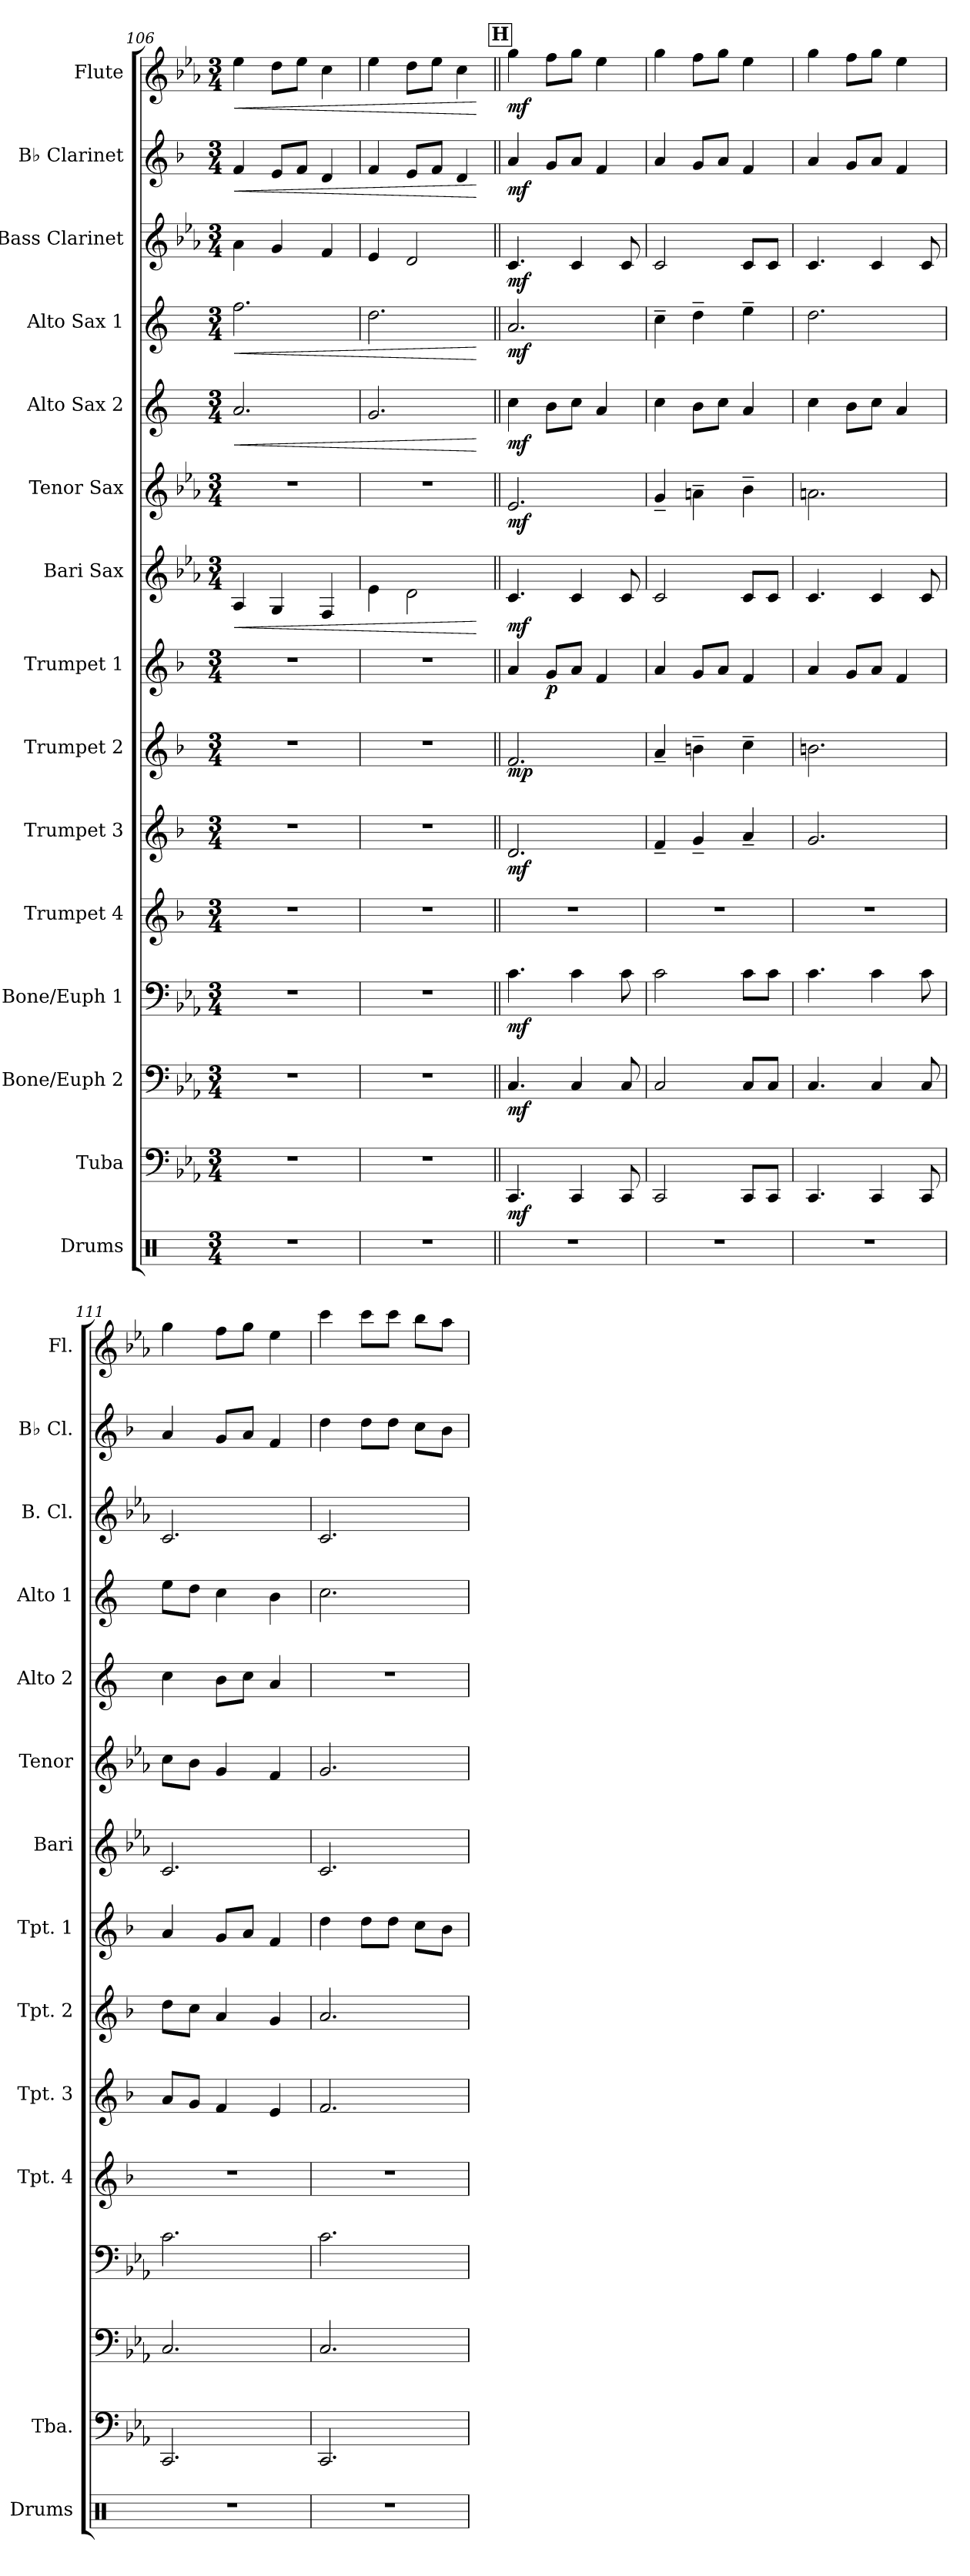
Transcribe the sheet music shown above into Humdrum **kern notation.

**kern	**kern	**dynam	**kern	**dynam	**kern	**dynam	**kern	**kern	**dynam	**kern	**dynam	**kern	**dynam	**kern	**dynam	**kern	**dynam	**kern	**dynam	**kern	**dynam	**kern	**dynam	**kern	**dynam	**kern	**dynam
*part15	*part14	*part14	*part13	*part13	*part12	*part12	*part11	*part10	*part10	*part9	*part9	*part8	*part8	*part7	*part7	*part6	*part6	*part5	*part5	*part4	*part4	*part3	*part3	*part2	*part2	*part1	*part1
*staff15	*staff14	*staff14	*staff13	*staff13	*staff12	*staff12	*staff11	*staff10	*staff10	*staff9	*staff9	*staff8	*staff8	*staff7	*staff7	*staff6	*staff6	*staff5	*staff5	*staff4	*staff4	*staff3	*staff3	*staff2	*staff2	*staff1	*staff1
*I"Drums	*I"Tuba	*	*I"Bone/Euph 2	*	*I"Bone/Euph 1	*	*I"Trumpet 4	*I"Trumpet 3	*	*I"Trumpet 2	*	*I"Trumpet 1	*	*I"Bari Sax	*	*I"Tenor Sax	*	*I"Alto Sax 2	*	*I"Alto Sax 1	*	*I"Bass Clarinet	*	*I"B♭ Clarinet	*	*I"Flute	*
*I'Drums	*I'Tba.	*	*	*	*	*	*I'Tpt. 4	*I'Tpt. 3	*	*I'Tpt. 2	*	*I'Tpt. 1	*	*I'Bari	*	*I'Tenor	*	*I'Alto 2	*	*I'Alto 1	*	*I'B. Cl.	*	*I'B♭ Cl.	*	*I'Fl.	*
*clefX	*clefF4	*	*clefF4	*	*clefF4	*	*clefG2	*clefG2	*	*clefG2	*	*clefG2	*	*clefG2	*	*clefG2	*	*clefG2	*	*clefG2	*	*clefG2	*	*clefG2	*	*clefG2	*
*	*	*	*	*	*	*	*ITrd1c2	*ITrd1c2	*	*ITrd1c2	*	*ITrd1c2	*	*ITrd12c21	*	*ITrd8c14	*	*ITrd5c9	*	*ITrd5c9	*	*ITrd8c14	*	*ITrd1c2	*	*	*
*k[]	*k[b-e-a-]	*	*k[b-e-a-]	*	*k[b-e-a-]	*	*k[b-e-a-]	*k[b-e-a-]	*	*k[b-e-a-]	*	*k[b-e-a-]	*	*k[b-e-a-]	*	*k[b-e-a-]	*	*k[b-e-a-]	*	*k[b-e-a-]	*	*k[b-e-a-]	*	*k[b-e-a-]	*	*k[b-e-a-]	*
*M3/4	*M3/4	*	*M3/4	*	*M3/4	*	*M3/4	*M3/4	*	*M3/4	*	*M3/4	*	*M3/4	*	*M3/4	*	*M3/4	*	*M3/4	*	*M3/4	*	*M3/4	*	*M3/4	*
=106	=106	=106	=106	=106	=106	=106	=106	=106	=106	=106	=106	=106	=106	=106	=106	=106	=106	=106	=106	=106	=106	=106	=106	=106	=106	=106	=106
!	!	!	!	!	!	!	!	!	!	!	!	!	!	!	!LO:HP:b	!	!	!	!LO:HP:b	!	!LO:HP:b	!	!	!	!LO:HP:b	!	!LO:HP:b
2.r	2.r	.	2.r	.	2.r	.	2.r	2.r	.	2.r	.	2.r	.	4AA-/	<	2.r	.	2.c/	<	2.a-\	<	4A-\	.	4e-/	<	4ee-\	<
.	.	.	.	.	.	.	.	.	.	.	.	.	.	4GG/	.	.	.	.	.	.	.	4G/	.	8d/L	.	8dd\L	.
.	.	.	.	.	.	.	.	.	.	.	.	.	.	.	.	.	.	.	.	.	.	.	.	8e-/J	.	8ee-\J	.
.	.	.	.	.	.	.	.	.	.	.	.	.	.	4FF/	.	.	.	.	.	.	.	4F/	.	4c/	.	4cc\	.
=107	=107	=107	=107	=107	=107	=107	=107	=107	=107	=107	=107	=107	=107	=107	=107	=107	=107	=107	=107	=107	=107	=107	=107	=107	=107	=107	=107
2.r	2.r	.	2.r	.	2.r	.	2.r	2.r	.	2.r	.	2.r	.	4E-\	.	2.r	.	2.B-/	.	2.f\	.	4E-/	.	4e-/	.	4ee-\	.
.	.	.	.	.	.	.	.	.	.	.	.	.	.	2D\	.	.	.	.	.	.	.	2D/	.	8d/L	.	8dd\L	.
.	.	.	.	.	.	.	.	.	.	.	.	.	.	.	.	.	.	.	.	.	.	.	.	8e-/J	.	8ee-\J	.
.	.	.	.	.	.	.	.	.	.	.	.	.	.	.	.	.	.	.	.	.	.	.	.	4c/	.	4cc\	.
.	.	.	.	.	.	.	.	.	.	.	.	.	.	.	[	.	.	.	[	.	[	.	.	.	[	.	[
!!LO:REH:place=s1:a:B:fs=14:t=H
=108||	=108||	=108||	=108||	=108||	=108||	=108||	=108||	=108||	=108||	=108||	=108||	=108||	=108||	=108||	=108||	=108||	=108||	=108||	=108||	=108||	=108||	=108||	=108||	=108||	=108||	=108||	=108||
!	!	!LO:DY:b	!	!LO:DY:b	!	!LO:DY:b	!	!	!LO:DY:b	!	!LO:DY:b	!	!	!	!LO:DY:b	!	!LO:DY:b	!	!LO:DY:b	!	!LO:DY:b	!	!LO:DY:b	!	!LO:DY:b	!	!LO:DY:b
2.r	4.CC/	mf	4.C/	mf	4.c\	mf	2.r	2.c/	mf	2.e-/	mp	4g/	.	4.C/	mf	2.E-/	mf	4e-\	mf	2.c/	mf	4.C/	mf	4g/	mf	4gg\	mf
!	!	!	!	!	!	!	!	!	!	!	!	!	!LO:DY:b	!	!	!	!	!	!	!	!	!	!	!	!	!	!
.	.	.	.	.	.	.	.	.	.	.	.	8f/L	p	.	.	.	.	8d\L	.	.	.	.	.	8f/L	.	8ff\L	.
.	4CC/	.	4C/	.	4c\	.	.	.	.	.	.	8g/J	.	4C/	.	.	.	8e-\J	.	.	.	4C/	.	8g/J	.	8gg\J	.
.	.	.	.	.	.	.	.	.	.	.	.	4e-/	.	.	.	.	.	4c/	.	.	.	.	.	4e-/	.	4ee-\	.
.	8CC/	.	8C/	.	8c\	.	.	.	.	.	.	.	.	8C/	.	.	.	.	.	.	.	8C/	.	.	.	.	.
=109	=109	=109	=109	=109	=109	=109	=109	=109	=109	=109	=109	=109	=109	=109	=109	=109	=109	=109	=109	=109	=109	=109	=109	=109	=109	=109	=109
2.r	2CC/	.	2C/	.	2c\	.	2.r	4e-~/	.	4g~/	.	4g/	.	2C/	.	4G~/	.	4e-\	.	4e-~\	.	2C/	.	4g/	.	4gg\	.
.	.	.	.	.	.	.	.	4f~/	.	4an~\	.	8f/L	.	.	.	4An~\	.	8d\L	.	4f~\	.	.	.	8f/L	.	8ff\L	.
.	.	.	.	.	.	.	.	.	.	.	.	8g/J	.	.	.	.	.	8e-\J	.	.	.	.	.	8g/J	.	8gg\J	.
.	8CC/L	.	8C/L	.	8c\L	.	.	4g~/	.	4b-~\	.	4e-/	.	8C/L	.	4B-~\	.	4c/	.	4g~\	.	8C/L	.	4e-/	.	4ee-\	.
.	8CC/J	.	8C/J	.	8c\J	.	.	.	.	.	.	.	.	8C/J	.	.	.	.	.	.	.	8C/J	.	.	.	.	.
=110	=110	=110	=110	=110	=110	=110	=110	=110	=110	=110	=110	=110	=110	=110	=110	=110	=110	=110	=110	=110	=110	=110	=110	=110	=110	=110	=110
2.r	4.CC/	.	4.C/	.	4.c\	.	2.r	2.f/	.	2.an\	.	4g/	.	4.C/	.	2.An\	.	4e-\	.	2.f\	.	4.C/	.	4g/	.	4gg\	.
.	.	.	.	.	.	.	.	.	.	.	.	8f/L	.	.	.	.	.	8d\L	.	.	.	.	.	8f/L	.	8ff\L	.
.	4CC/	.	4C/	.	4c\	.	.	.	.	.	.	8g/J	.	4C/	.	.	.	8e-\J	.	.	.	4C/	.	8g/J	.	8gg\J	.
.	.	.	.	.	.	.	.	.	.	.	.	4e-/	.	.	.	.	.	4c/	.	.	.	.	.	4e-/	.	4ee-\	.
.	8CC/	.	8C/	.	8c\	.	.	.	.	.	.	.	.	8C/	.	.	.	.	.	.	.	8C/	.	.	.	.	.
=111	=111	=111	=111	=111	=111	=111	=111	=111	=111	=111	=111	=111	=111	=111	=111	=111	=111	=111	=111	=111	=111	=111	=111	=111	=111	=111	=111
2.r	2.CC/	.	2.C/	.	2.c\	.	2.r	8g/L	.	8cc\L	.	4g/	.	2.C/	.	8c\L	.	4e-\	.	8g\L	.	2.C/	.	4g/	.	4gg\	.
.	.	.	.	.	.	.	.	8f/J	.	8b-\J	.	.	.	.	.	8B-\J	.	.	.	8f\J	.	.	.	.	.	.	.
.	.	.	.	.	.	.	.	4e-/	.	4g/	.	8f/L	.	.	.	4G/	.	8d\L	.	4e-\	.	.	.	8f/L	.	8ff\L	.
.	.	.	.	.	.	.	.	.	.	.	.	8g/J	.	.	.	.	.	8e-\J	.	.	.	.	.	8g/J	.	8gg\J	.
.	.	.	.	.	.	.	.	4d/	.	4f/	.	4e-/	.	.	.	4F/	.	4c/	.	4d\	.	.	.	4e-/	.	4ee-\	.
!!LO:PB:g=z
=112	=112	=112	=112	=112	=112	=112	=112	=112	=112	=112	=112	=112	=112	=112	=112	=112	=112	=112	=112	=112	=112	=112	=112	=112	=112	=112	=112
2.r	2.CC/	.	2.C/	.	2.c\	.	2.r	2.e-/	.	2.g/	.	4cc\	.	2.C/	.	2.G/	.	2.r	.	2.e-\	.	2.C/	.	4cc\	.	4ccc\	.
.	.	.	.	.	.	.	.	.	.	.	.	8cc\L	.	.	.	.	.	.	.	.	.	.	.	8cc\L	.	8ccc\L	.
.	.	.	.	.	.	.	.	.	.	.	.	8cc\J	.	.	.	.	.	.	.	.	.	.	.	8cc\J	.	8ccc\J	.
.	.	.	.	.	.	.	.	.	.	.	.	8b-\L	.	.	.	.	.	.	.	.	.	.	.	8b-\L	.	8bb-\L	.
.	.	.	.	.	.	.	.	.	.	.	.	8a-\J	.	.	.	.	.	.	.	.	.	.	.	8a-\J	.	8aa-\J	.
=	=	=	=	=	=	=	=	=	=	=	=	=	=	=	=	=	=	=	=	=	=	=	=	=	=	=	=
*-	*-	*-	*-	*-	*-	*-	*-	*-	*-	*-	*-	*-	*-	*-	*-	*-	*-	*-	*-	*-	*-	*-	*-	*-	*-	*-	*-
